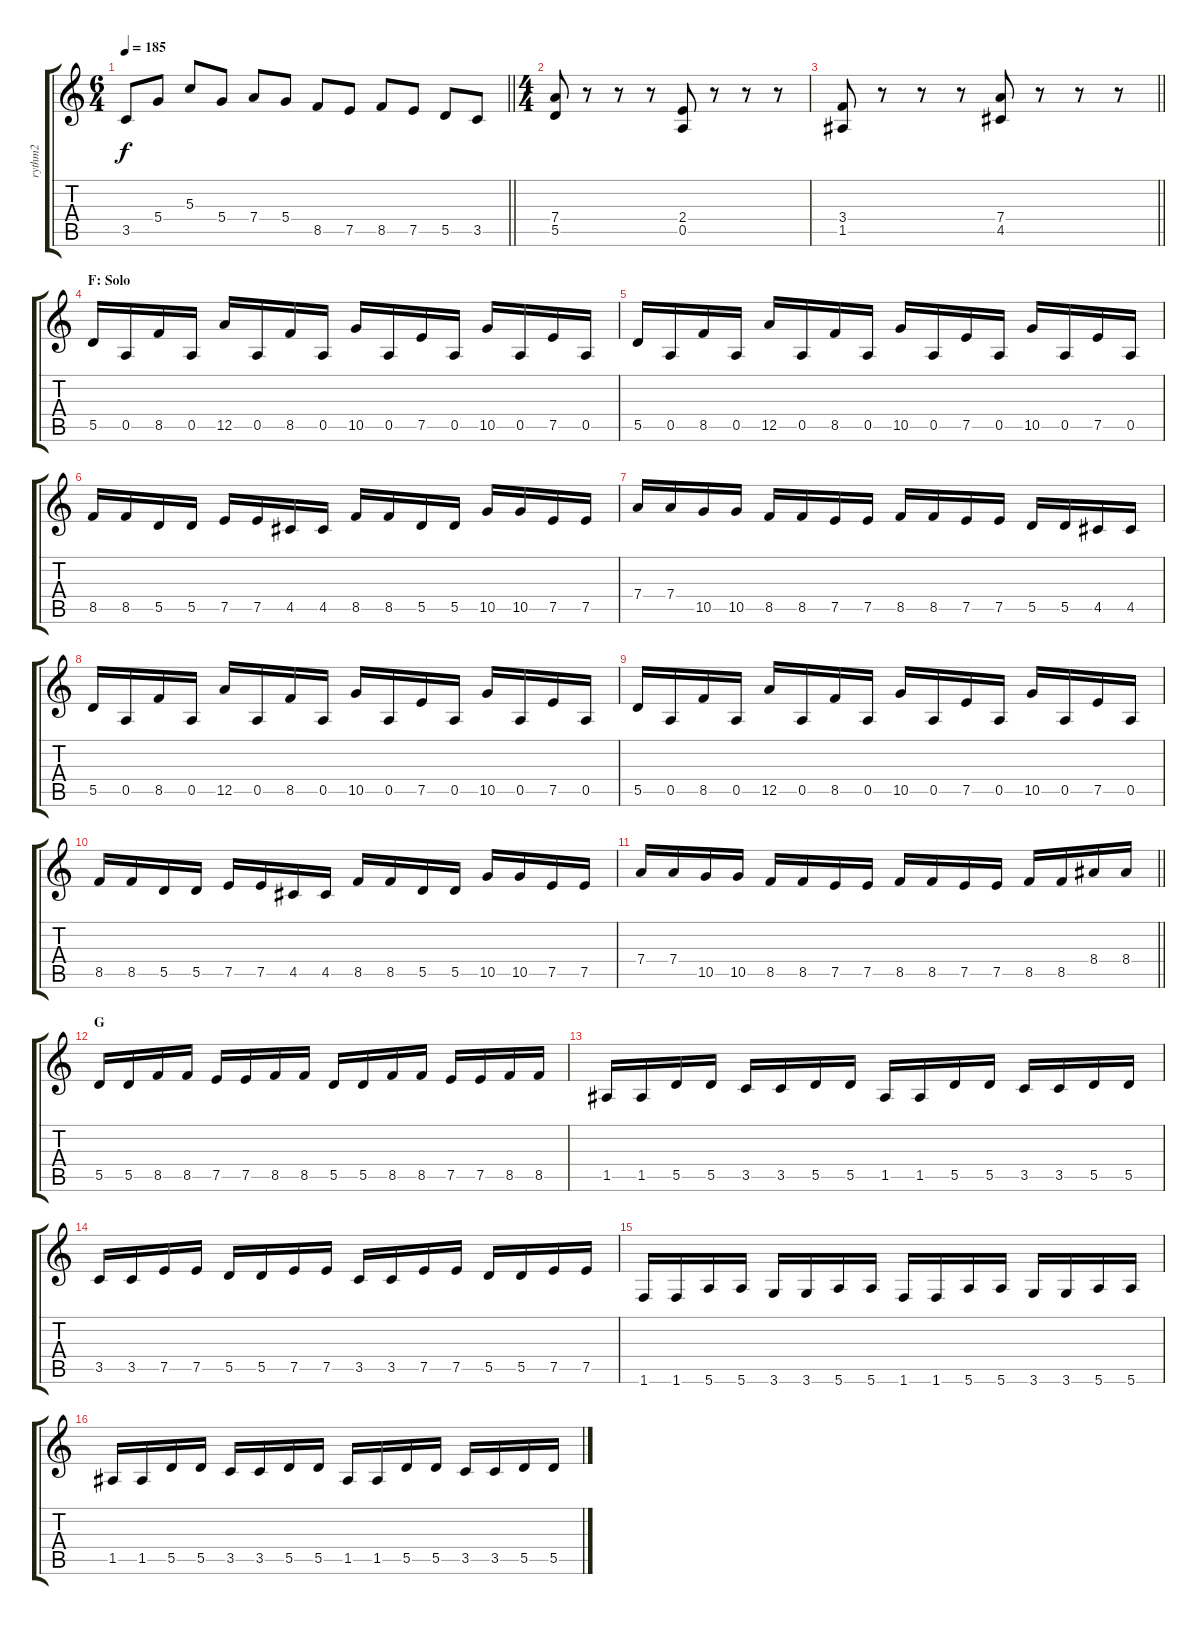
\track ("rythm2" "rythm2") {instrument distortionguitar}
\staff {score tabs}
\tuning (E4 B3 G3 D3 A2 E2) {hide}
\ts (6 4)
\tempo 185
\clef g2
\barLineRight lightlight
\ks c
3.5.8{dy f} 5.4.8 5.3.8 5.4.8 7.4.8 5.4.8 8.5.8 7.5.8 8.5.8 7.5.8 5.5.8 3.5.8 |
\ts (4 4)
\section ("" "")
(7.4 5.5).8 r.8 r.8 r.8 (2.4 0.5).8 r.8 r.8 r.8 |
\barLineRight lightlight
(3.4 1.5).8 r.8 r.8 r.8 (7.4 4.5).8 r.8 r.8 r.8 |
\section ("" "F: Solo")
5.5.16 0.5.16 8.5.16 0.5.16 12.5.16 0.5.16 8.5.16 0.5.16 10.5.16 0.5.16 7.5.16 0.5.16 10.5.16 0.5.16 7.5.16 0.5.16 |
5.5.16 0.5.16 8.5.16 0.5.16 12.5.16 0.5.16 8.5.16 0.5.16 10.5.16 0.5.16 7.5.16 0.5.16 10.5.16 0.5.16 7.5.16 0.5.16 |
8.5.16 8.5.16 5.5.16 5.5.16 7.5.16 7.5.16 4.5.16 4.5.16 8.5.16 8.5.16 5.5.16 5.5.16 10.5.16 10.5.16 7.5.16 7.5.16 |
7.4.16 7.4.16 10.5.16 10.5.16 8.5.16 8.5.16 7.5.16 7.5.16 8.5.16 8.5.16 7.5.16 7.5.16 5.5.16 5.5.16 4.5.16 4.5.16 |
5.5.16 0.5.16 8.5.16 0.5.16 12.5.16 0.5.16 8.5.16 0.5.16 10.5.16 0.5.16 7.5.16 0.5.16 10.5.16 0.5.16 7.5.16 0.5.16 |
5.5.16 0.5.16 8.5.16 0.5.16 12.5.16 0.5.16 8.5.16 0.5.16 10.5.16 0.5.16 7.5.16 0.5.16 10.5.16 0.5.16 7.5.16 0.5.16 |
8.5.16 8.5.16 5.5.16 5.5.16 7.5.16 7.5.16 4.5.16 4.5.16 8.5.16 8.5.16 5.5.16 5.5.16 10.5.16 10.5.16 7.5.16 7.5.16 |
\barLineRight lightlight
7.4.16 7.4.16 10.5.16 10.5.16 8.5.16 8.5.16 7.5.16 7.5.16 8.5.16 8.5.16 7.5.16 7.5.16 8.5.16 8.5.16 8.4.16 8.4.16 |
\section ("" "G")
5.5.16 5.5.16 8.5.16 8.5.16 7.5.16 7.5.16 8.5.16 8.5.16 5.5.16 5.5.16 8.5.16 8.5.16 7.5.16 7.5.16 8.5.16 8.5.16 |
1.5.16 1.5.16 5.5.16 5.5.16 3.5.16 3.5.16 5.5.16 5.5.16 1.5.16 1.5.16 5.5.16 5.5.16 3.5.16 3.5.16 5.5.16 5.5.16 |
3.5.16 3.5.16 7.5.16 7.5.16 5.5.16 5.5.16 7.5.16 7.5.16 3.5.16 3.5.16 7.5.16 7.5.16 5.5.16 5.5.16 7.5.16 7.5.16 |
1.6.16 1.6.16 5.6.16 5.6.16 3.6.16 3.6.16 5.6.16 5.6.16 1.6.16 1.6.16 5.6.16 5.6.16 3.6.16 3.6.16 5.6.16 5.6.16 |
1.5.16 1.5.16 5.5.16 5.5.16 3.5.16 3.5.16 5.5.16 5.5.16 1.5.16 1.5.16 5.5.16 5.5.16 3.5.16 3.5.16 5.5.16 5.5.16
